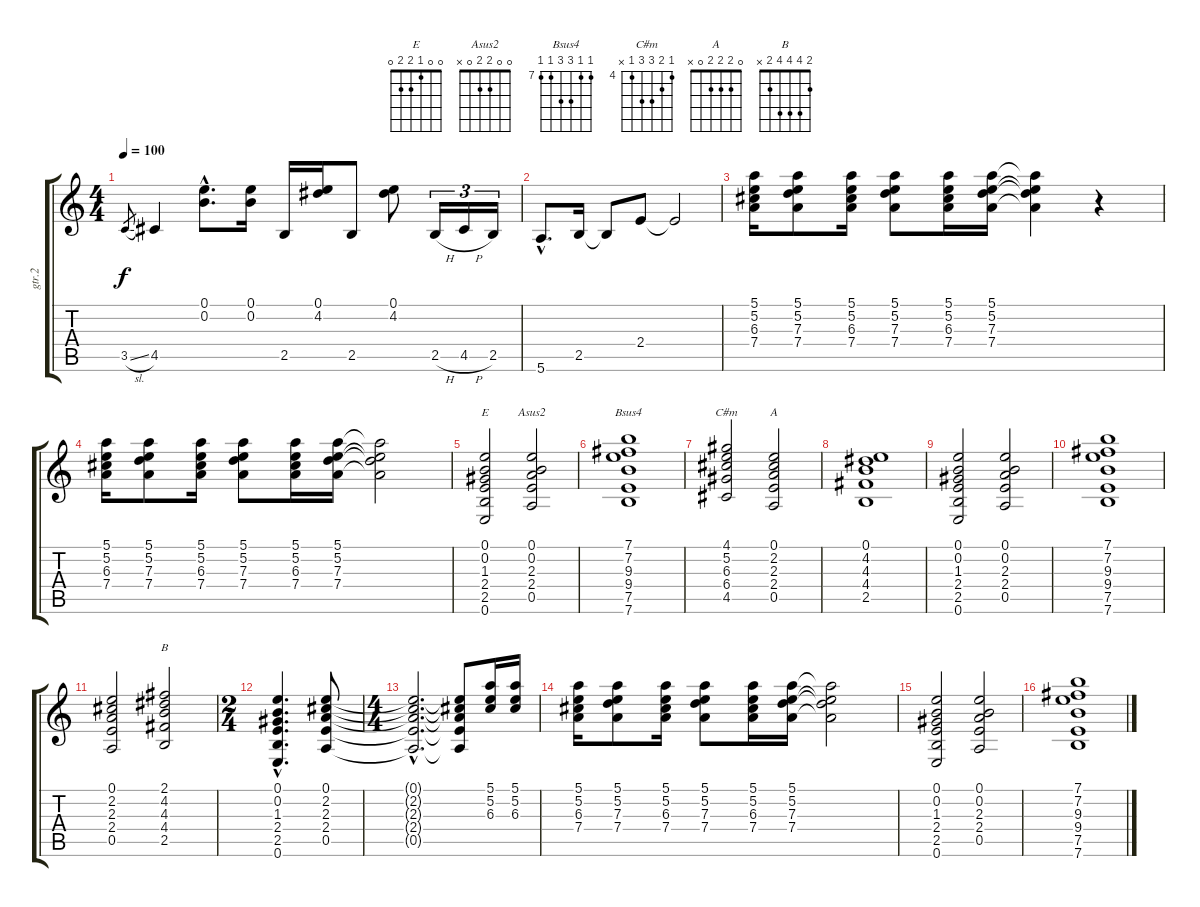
\track ("gtr.2" "gtr.2") {instrument overdrivenguitar}
\staff {score tabs}
\tuning (E4 B3 G3 D3 A2 E2) {hide}
\chord ("E" 0 0 1 2 2 0)
\chord ("Asus2" 0 0 2 2 0 x)
\chord ("Bsus4" 7 7 9 9 7 7) {firstfret 7}
\chord ("C#m" 4 5 6 6 4 x) {firstfret 4}
\chord ("A" 0 2 2 2 0 x)
\chord ("B" 2 4 4 4 2 x)
\ts (4 4)
\tempo 100
\clef g2
\ks c
3.5{sl}.8{gr dy f} 4.5.4 (0.1{hac} 0.2{hac}).8{d} (0.1 0.2).16 2.5.16 (0.1 4.2).16 2.5.8 (0.1 4.2).8 2.5{h}.16{tu (3 2)} 4.5{h}.16{tu (3 2)} 2.5.16{tu (3 2)} |
5.6{hac}.8{d} 2.5.16 2.5{t}.8 2.4.8 2.4{t}.2 |
(5.1 5.2 6.3 7.4).16{instrument overdrivenguitar} (5.1 5.2 7.3 7.4).8 (5.1 5.2 6.3 7.4).16 (5.1 5.2 7.3 7.4).8 (5.1 5.2 6.3 7.4).16 (5.1 5.2 7.3 7.4).16 (5.1{t} 5.2{t} 7.3{t} 7.4{t}).4 r.4 |
(5.1 5.2 6.3 7.4).16 (5.1 5.2 7.3 7.4).8 (5.1 5.2 6.3 7.4).16 (5.1 5.2 7.3 7.4).8 (5.1 5.2 6.3 7.4).16 (5.1 5.2 7.3 7.4).16 (5.1{t} 5.2{t} 7.3{t} 7.4{t}).2 |
(0.1 0.2 1.3 2.4 2.5 0.6).2{ch "E"} (0.1 0.2 2.3 2.4 0.5).2{ch "Asus2"} |
(7.1 7.2 9.3 9.4 7.5 7.6).1{ch "Bsus4"} |
(4.1 5.2 6.3 6.4 4.5).2{ch "C#m"} (0.1 2.2 2.3 2.4 0.5).2{ch "A"} |
(0.1 4.2 4.3 4.4 2.5).1 |
(0.1 0.2 1.3 2.4 2.5 0.6).2 (0.1 0.2 2.3 2.4 0.5).2 |
(7.1 7.2 9.3 9.4 7.5 7.6).1 |
(0.1 2.2 2.3 2.4 0.5).2 (2.1 4.2 4.3 4.4 2.5).2{ch "B"} |
\ts (2 4)
(0.1{hac} 0.2{hac} 1.3{hac} 2.4{hac} 2.5{hac} 0.6{hac}).4{d} (0.1 2.2 2.3 2.4 0.5).8 |
\ts (4 4)
(0.1{hac t} 2.2{hac t} 2.3{hac t} 2.4{hac t} 0.5{hac t}).2{d} (0.1{t} 2.2{t} 2.3{t} 2.4{t} 0.5{t}).8 (5.1 5.2 6.3).16 (5.1 5.2 6.3).16 |
(5.1 5.2 6.3 7.4).16 (5.1 5.2 7.3 7.4).8 (5.1 5.2 6.3 7.4).16 (5.1 5.2 7.3 7.4).8 (5.1 5.2 6.3 7.4).16 (5.1 5.2 7.3 7.4).16 (5.1{t} 5.2{t} 7.3{t} 7.4{t}).2 |
(0.1 0.2 1.3 2.4 2.5 0.6).2 (0.1 0.2 2.3 2.4 0.5).2 |
(7.1 7.2 9.3 9.4 7.5 7.6).1
